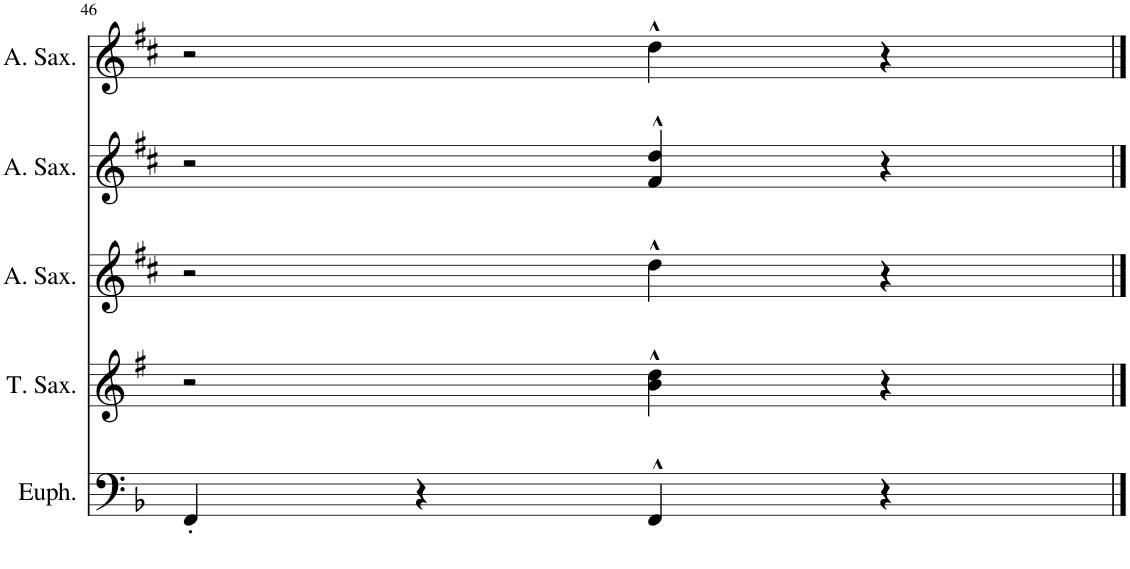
**kern	**kern	**kern	**kern	**kern
*part5	*part4	*part3	*part2	*part1
*staff5	*staff4	*staff3	*staff2	*staff1
*I"Euphonium	*I"Tenor Saxophone	*I"Alto Saxophone 4	*I"Alto Saxophone 2,3	*I"Alto Saxophone 1
*I'Euph.	*I'T. Sax.	*I'A. Sax.	*I'A. Sax.	*I'A. Sax.
!!LO:PB:g=z
*clefF4	*clefG2	*clefG2	*clefG2	*clefG2
*	*Trd8c14	*Trd5c9	*Trd5c9	*Trd5c9
*k[b-]	*k[f#]	*k[f#c#]	*k[f#c#]	*k[f#c#]
*M4/4	*M4/4	*M4/4	*M4/4	*M4/4
=46	=46	=46	=46	=46
4FF'/	2r	2r	2r	2r
4r	.	.	.	.
4FF^^/	4b\^^ 4dd\^^	4dd^^\	4f#/^^ 4dd/^^	4dd^^\
4r	4r	4r	4r	4r
==	==	==	==	==
*-	*-	*-	*-	*-
